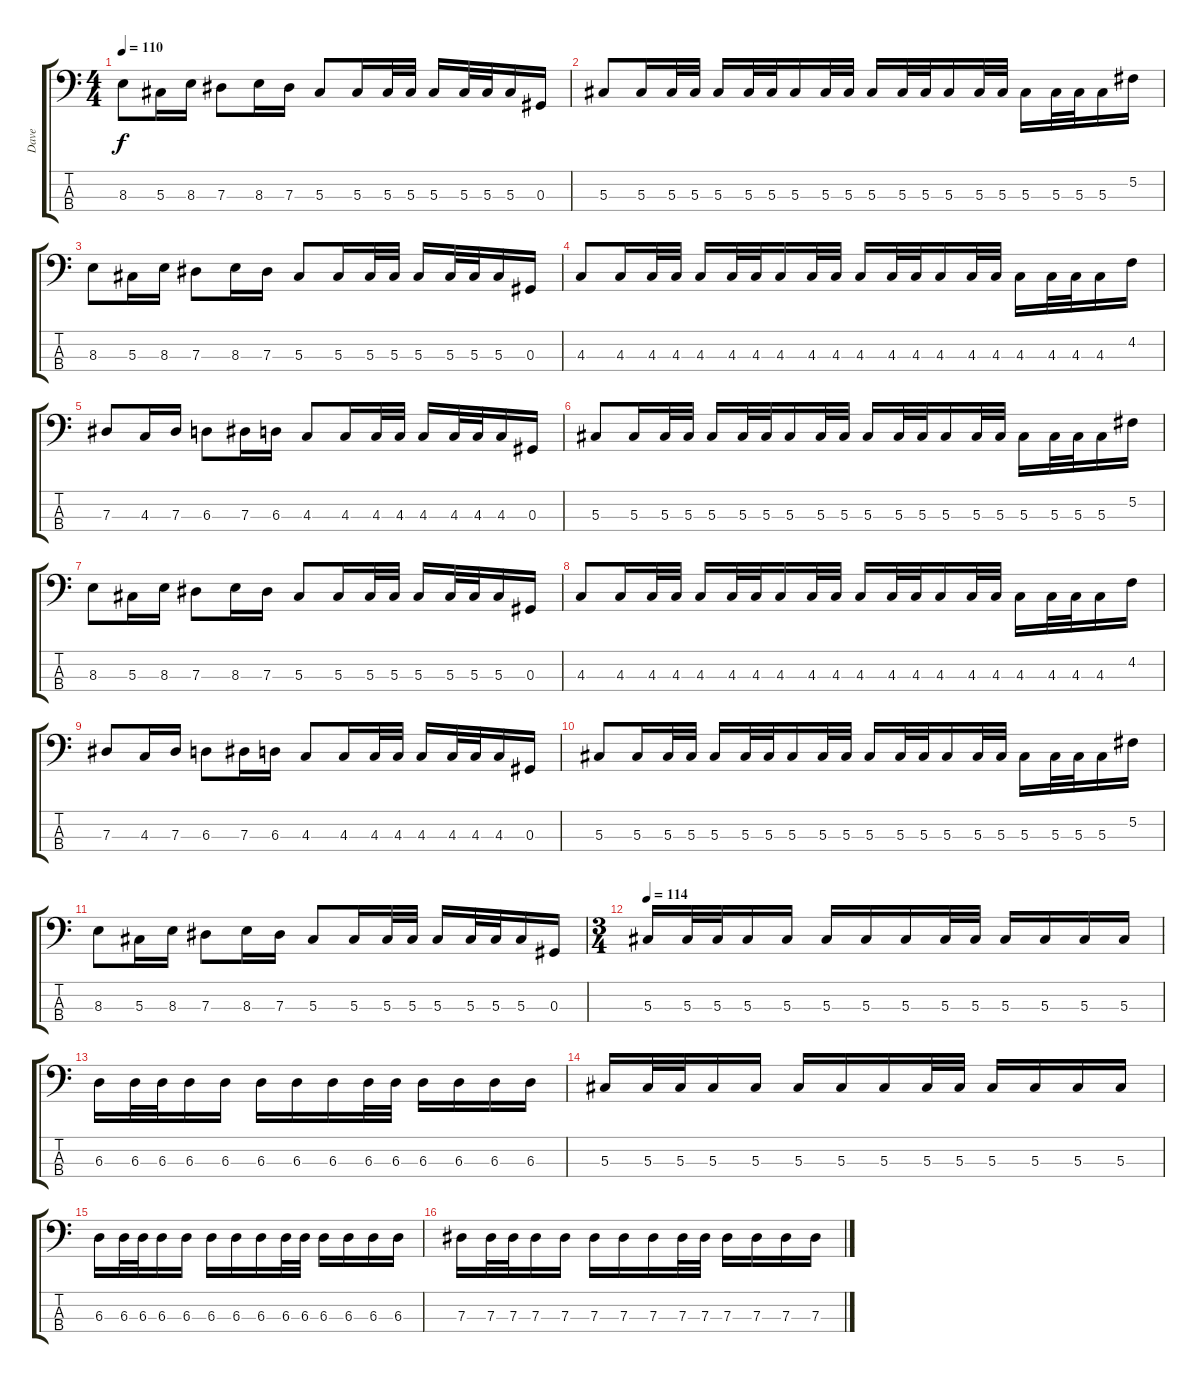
\track ("Dave" "Dave") {instrument electricbasspick}
\staff {score tabs}
\tuning (Gb2 Db2 Ab1 Eb1) {hide}
\ts (4 4)
\tempo 110
\clef f4
\ks c
8.3.8{dy f} 5.3.16 8.3.16 7.3.8 8.3.16 7.3.16 5.3.8 5.3.16 5.3.32 5.3.32 5.3.16 5.3.32 5.3.32 5.3.16 0.3.16 |
5.3.8 5.3.16 5.3.32 5.3.32 5.3.16 5.3.32 5.3.32 5.3.16 5.3.32 5.3.32 5.3.16 5.3.32 5.3.32 5.3.16 5.3.32 5.3.32 5.3.16 5.3.32 5.3.32 5.3.16 5.2.16 |
8.3.8 5.3.16 8.3.16 7.3.8 8.3.16 7.3.16 5.3.8 5.3.16 5.3.32 5.3.32 5.3.16 5.3.32 5.3.32 5.3.16 0.3.16 |
4.3.8 4.3.16 4.3.32 4.3.32 4.3.16 4.3.32 4.3.32 4.3.16 4.3.32 4.3.32 4.3.16 4.3.32 4.3.32 4.3.16 4.3.32 4.3.32 4.3.16 4.3.32 4.3.32 4.3.16 4.2.16 |
7.3.8 4.3.16 7.3.16 6.3.8 7.3.16 6.3.16 4.3.8 4.3.16 4.3.32 4.3.32 4.3.16 4.3.32 4.3.32 4.3.16 0.3.16 |
5.3.8 5.3.16 5.3.32 5.3.32 5.3.16 5.3.32 5.3.32 5.3.16 5.3.32 5.3.32 5.3.16 5.3.32 5.3.32 5.3.16 5.3.32 5.3.32 5.3.16 5.3.32 5.3.32 5.3.16 5.2.16 |
8.3.8 5.3.16 8.3.16 7.3.8 8.3.16 7.3.16 5.3.8 5.3.16 5.3.32 5.3.32 5.3.16 5.3.32 5.3.32 5.3.16 0.3.16 |
4.3.8 4.3.16 4.3.32 4.3.32 4.3.16 4.3.32 4.3.32 4.3.16 4.3.32 4.3.32 4.3.16 4.3.32 4.3.32 4.3.16 4.3.32 4.3.32 4.3.16 4.3.32 4.3.32 4.3.16 4.2.16 |
7.3.8 4.3.16 7.3.16 6.3.8 7.3.16 6.3.16 4.3.8 4.3.16 4.3.32 4.3.32 4.3.16 4.3.32 4.3.32 4.3.16 0.3.16 |
5.3.8 5.3.16 5.3.32 5.3.32 5.3.16 5.3.32 5.3.32 5.3.16 5.3.32 5.3.32 5.3.16 5.3.32 5.3.32 5.3.16 5.3.32 5.3.32 5.3.16 5.3.32 5.3.32 5.3.16 5.2.16 |
8.3.8 5.3.16 8.3.16 7.3.8 8.3.16 7.3.16 5.3.8 5.3.16 5.3.32 5.3.32 5.3.16 5.3.32 5.3.32 5.3.16 0.3.16 |
\ts (3 4)
\tempo 114
5.3.16 5.3.32 5.3.32 5.3.16 5.3.16 5.3.16 5.3.16 5.3.16 5.3.32 5.3.32 5.3.16 5.3.16 5.3.16 5.3.16 |
6.3.16 6.3.32 6.3.32 6.3.16 6.3.16 6.3.16 6.3.16 6.3.16 6.3.32 6.3.32 6.3.16 6.3.16 6.3.16 6.3.16 |
5.3.16 5.3.32 5.3.32 5.3.16 5.3.16 5.3.16 5.3.16 5.3.16 5.3.32 5.3.32 5.3.16 5.3.16 5.3.16 5.3.16 |
6.3.16 6.3.32 6.3.32 6.3.16 6.3.16 6.3.16 6.3.16 6.3.16 6.3.32 6.3.32 6.3.16 6.3.16 6.3.16 6.3.16 |
7.3.16 7.3.32 7.3.32 7.3.16 7.3.16 7.3.16 7.3.16 7.3.16 7.3.32 7.3.32 7.3.16 7.3.16 7.3.16 7.3.16
